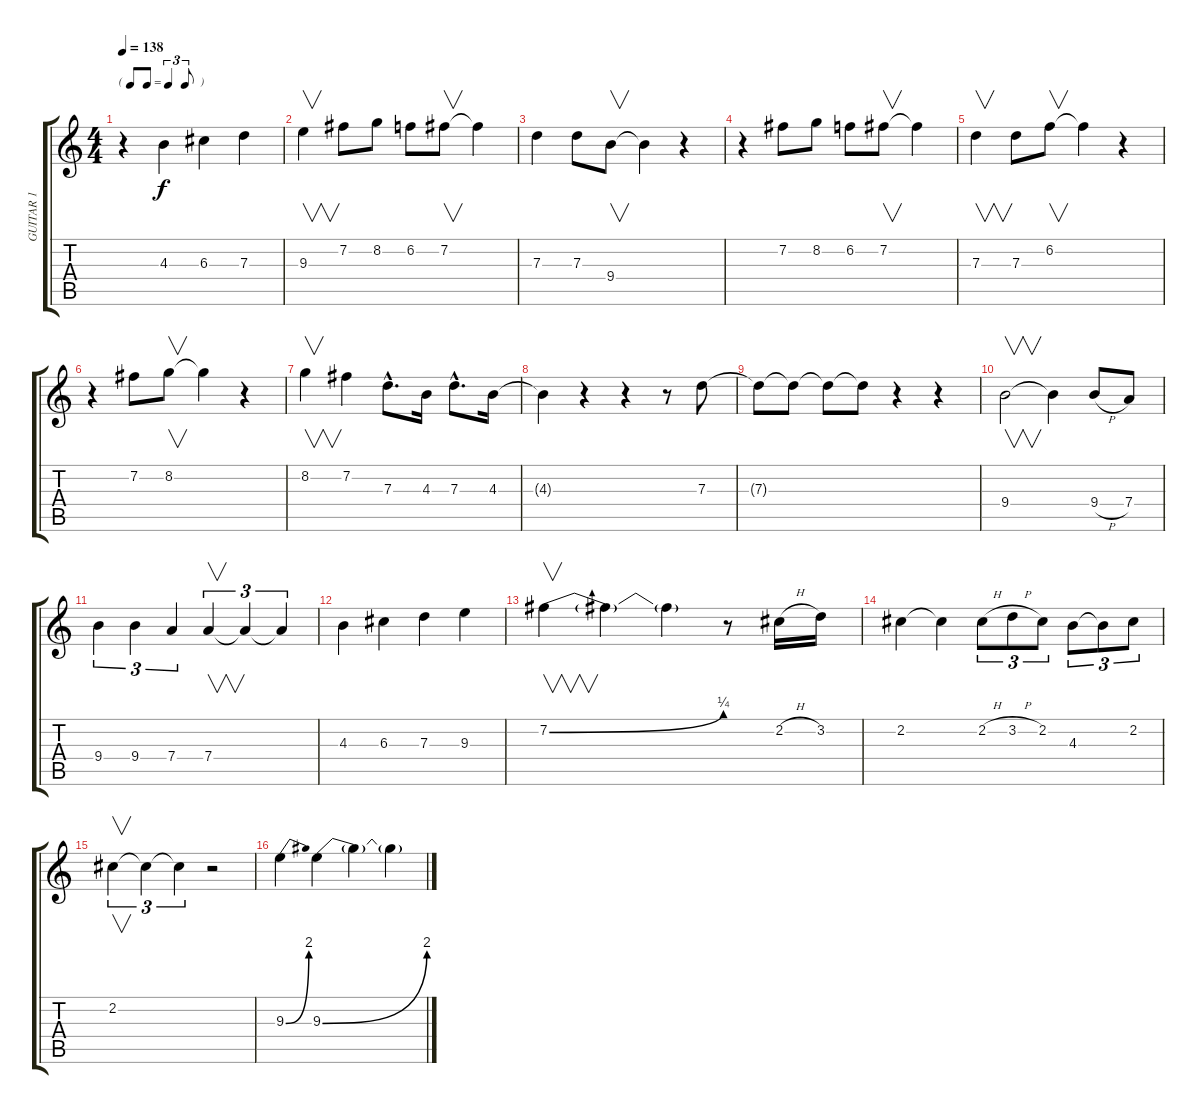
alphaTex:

\track ("GUITAR 1" "GUITAR 1") {instrument overdrivenguitar}
\staff {score tabs}
\tuning (E4 B3 G3 D3 A2 E2) {hide}
\ts (4 4)
\tf triplet8th
\tempo 138
\clef g2
\ks c
r.4{dy f} 4.3.4 6.3.4 7.3.4 |
9.3.4{v} 7.2.8 8.2.8 6.2.8 7.2.8{v} 7.2{t}.4 |
7.3.4 7.3.8 9.4.8{v} 9.4{t}.4 r.4 |
r.4 7.2.8 8.2.8 6.2.8 7.2.8{v} 7.2{t}.4 |
7.3.4{v} 7.3.8 6.2.8{v} 6.2{t}.4 r.4 |
r.4 7.2.8 8.2.8{v} 8.2{t}.4 r.4 |
8.2.4{v} 7.2.4 7.3{hac}.8{d} 4.3.16 7.3{hac}.8{d} 4.3.16 |
4.3{t}.4 r.4 r.4 r.8 7.3.8 |
7.3{t}.8 7.3{t}.8 7.3{t}.8 7.3{t}.8 r.4 r.4 |
9.4.2{v} 9.4{t}.4 9.4{h}.8 7.4.8 |
9.4.4{tu (3 2)} 9.4.4{tu (3 2)} 7.4.4{tu (3 2)} 7.4.4{v tu (3 2)} 7.4{t}.4{tu (3 2)} 7.4{t}.4{tu (3 2)} |
4.3.4 6.3.4 7.3.4 9.3.4 |
7.2{be (bend 0 0 60 1)}.4{v} 7.2{t}.4 7.2{t}.4 r.8 2.2{h}.16 3.2.16 |
2.2.4 2.2{t}.4 2.2{h}.8{tu (3 2)} 3.2{h}.8{tu (3 2)} 2.2.8{tu (3 2)} 4.3.8{tu (3 2)} 4.3{t}.8{tu (3 2)} 2.2.8{tu (3 2)} |
2.2.4{v tu (3 2)} 2.2{t}.4{tu (3 2)} 2.2{t}.4{tu (3 2)} r.2 |
9.3{be (bend 0 0 60 8)}.4 9.3{be (bend 0 0 60 8)}.4 9.3{t}.4 9.3{t}.4
